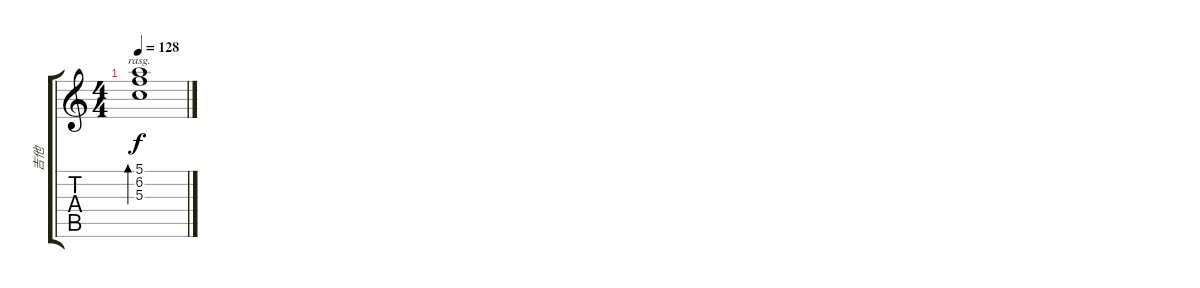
\track ("吉他" "吉他") {instrument acousticguitarsteel}
\staff {score tabs}
\tuning (E4 B3 G3 D3 A2 E2) {hide}
\ts (4 4)
\tempo 128
\clef g2
\ks c
(5.1 6.2 5.3).1{bd 480 rasg ii dy f}
